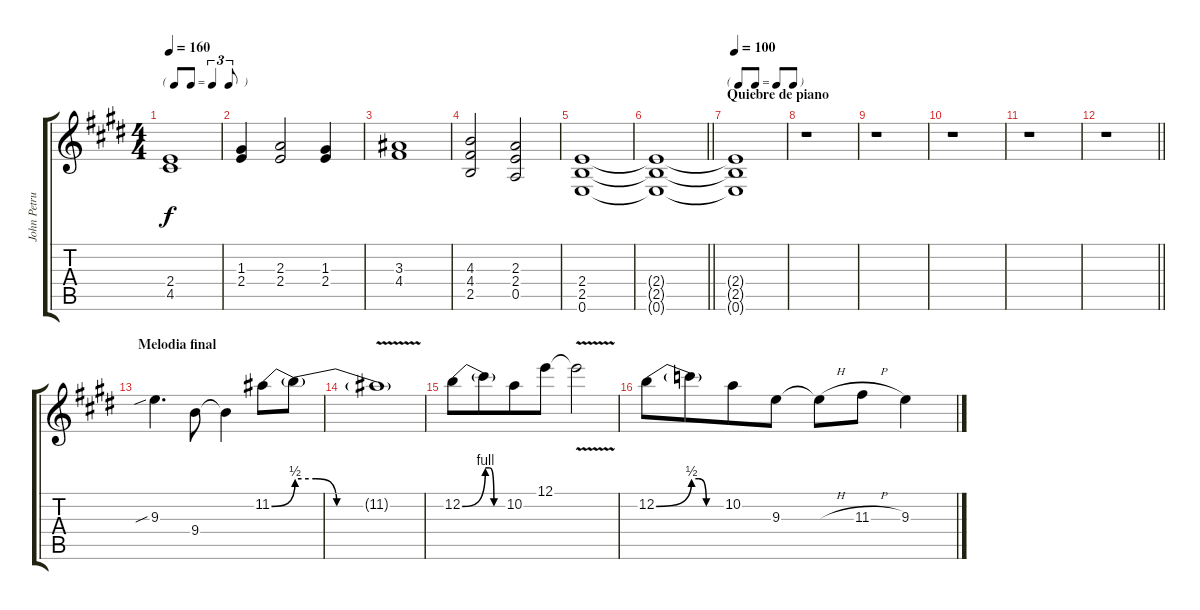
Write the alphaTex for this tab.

\track ("John Petrucci II" "John Petru") {instrument distortionguitar}
\staff {score tabs}
\tuning (E4 B3 G3 D3 A2 E2) {hide}
\ts (4 4)
\tf triplet8th
\tempo 160
\clef g2
\ks e
(2.4 4.5).1{dy f} |
(1.3 2.4).4 (2.3 2.4).2 (1.3 2.4).4 |
(3.3 4.4).1 |
(4.3 4.4 2.5).2 (2.3 2.4 0.5).2 |
(2.4 2.5 0.6).1 |
\barLineRight lightlight
(2.4{t} 2.5{t} 0.6{t}).1{volume 0} |
\tf none
\section ("" "Quiebre de piano")
\tempo 100
(2.4{t} 2.5{t} 0.6{t}).1 |
r.1 |
r.1 |
r.1 |
r.1 |
\barLineRight lightlight
r.1{volume 16} |
\section ("" "Melodia final")
9.3{sib}.4{d balance 0} 9.4.8 9.4{t}.4 11.2{be (bend 0 0 60 2)}.8 11.2{be (custom 0 2 15 2 30 0 60 0) t}.8 |
11.2{be (hold 0 0 60 0) v t}.1 |
12.2{be (bend 0 0 60 4)}.8 12.2{be (custom 0 4 15 4 30 0 60 0) t}.8{beam merge} 10.2.8 12.1.8 12.1{v t}.2 |
12.2{be (bend 0 0 60 2)}.8 12.2{be (custom 0 2 15 2 30 0 60 0) t}.8{beam merge} 10.2.8 9.3.8 9.3{h t}.8 11.3{h}.8 9.3.4
